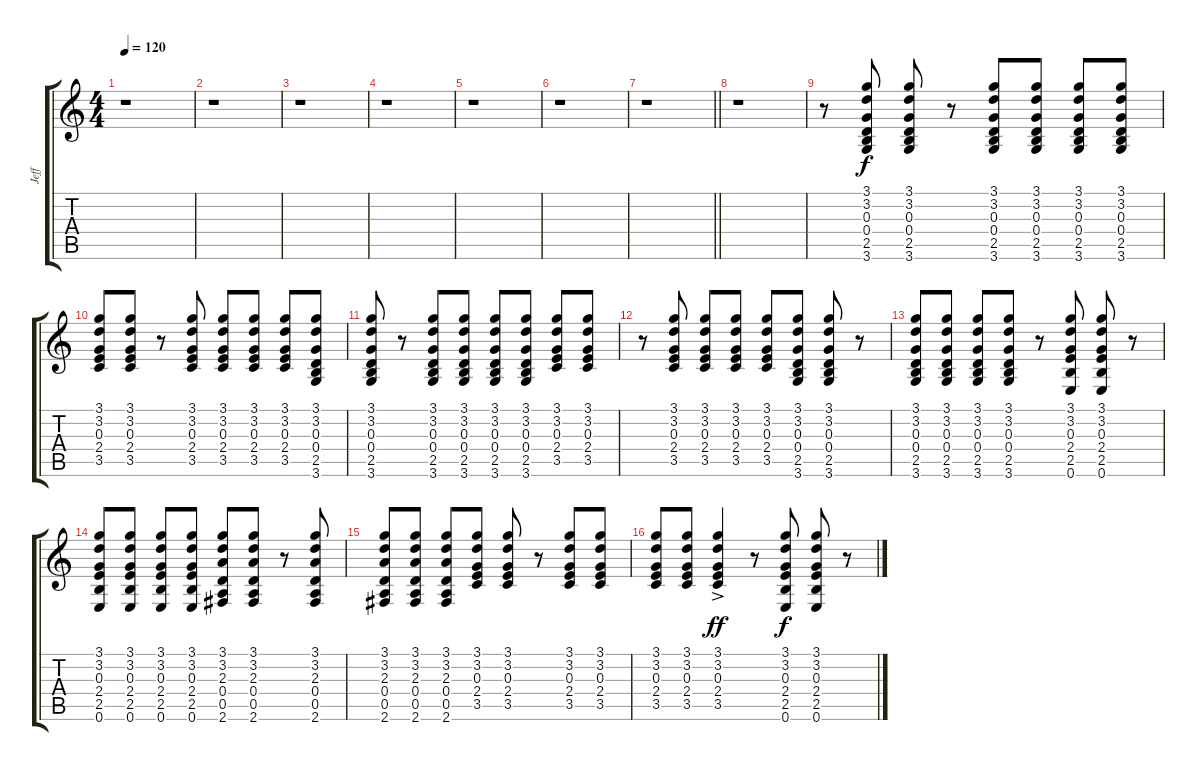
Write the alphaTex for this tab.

\track ("Jeff" "Jeff") {instrument electricguitarclean}
\staff {score tabs}
\tuning (E4 B3 G3 D3 A2 E2) {hide}
\ts (4 4)
\tempo 120
\clef g2
\ks c
r.1{dy pp} |
r.1 |
r.1 |
r.1 |
r.1 |
r.1 |
\barLineRight lightlight
r.1 |
r.1 |
r.8 (3.1 3.2 0.3 0.4 2.5 3.6).8{dy f} (3.1 3.2 0.3 0.4 2.5 3.6).8 r.8 (3.1 3.2 0.3 0.4 2.5 3.6).8 (3.1 3.2 0.3 0.4 2.5 3.6).8 (3.1 3.2 0.3 0.4 2.5 3.6).8 (3.1 3.2 0.3 0.4 2.5 3.6).8 |
(3.1 3.2 0.3 2.4 3.5).8 (3.1 3.2 0.3 2.4 3.5).8 r.8 (3.1 3.2 0.3 2.4 3.5).8 (3.1 3.2 0.3 2.4 3.5).8 (3.1 3.2 0.3 2.4 3.5).8 (3.1 3.2 0.3 2.4 3.5).8 (3.1 3.2 0.3 0.4 2.5 3.6).8 |
(3.1 3.2 0.3 0.4 2.5 3.6).8 r.8 (3.1 3.2 0.3 0.4 2.5 3.6).8 (3.1 3.2 0.3 0.4 2.5 3.6).8 (3.1 3.2 0.3 0.4 2.5 3.6).8 (3.1 3.2 0.3 0.4 2.5 3.6).8 (3.1 3.2 0.3 2.4 3.5).8 (3.1 3.2 0.3 2.4 3.5).8 |
r.8 (3.1 3.2 0.3 2.4 3.5).8 (3.1 3.2 0.3 2.4 3.5).8 (3.1 3.2 0.3 2.4 3.5).8 (3.1 3.2 0.3 2.4 3.5).8 (3.1 3.2 0.3 0.4 2.5 3.6).8 (3.1 3.2 0.3 0.4 2.5 3.6).8 r.8 |
(3.1 3.2 0.3 0.4 2.5 3.6).8 (3.1 3.2 0.3 0.4 2.5 3.6).8 (3.1 3.2 0.3 0.4 2.5 3.6).8 (3.1 3.2 0.3 0.4 2.5 3.6).8 r.8 (3.1 3.2 0.3 2.4 2.5 0.6).8 (3.1 3.2 0.3 2.4 2.5 0.6).8 r.8 |
(3.1 3.2 0.3 2.4 2.5 0.6).8 (3.1 3.2 0.3 2.4 2.5 0.6).8 (3.1 3.2 0.3 2.4 2.5 0.6).8 (3.1 3.2 0.3 2.4 2.5 0.6).8 (3.1 3.2 2.3 0.4 0.5 2.6).8 (3.1 3.2 2.3 0.4 0.5 2.6).8 r.8 (3.1 3.2 2.3 0.4 0.5 2.6).8 |
(3.1 3.2 2.3 0.4 0.5 2.6).8 (3.1 3.2 2.3 0.4 0.5 2.6).8 (3.1 3.2 2.3 0.4 0.5 2.6).8 (3.1 3.2 0.3 2.4 3.5).8 (3.1 3.2 0.3 2.4 3.5).8 r.8 (3.1 3.2 0.3 2.4 3.5).8 (3.1 3.2 0.3 2.4 3.5).8 |
(3.1 3.2 0.3 2.4 3.5).8 (3.1 3.2 0.3 2.4 3.5).8 (3.1 3.2 0.3{ac} 2.4 3.5).4{dy ff} r.8 (3.1 3.2 0.3 2.4 2.5 0.6).8{dy f} (3.1 3.2 0.3 2.4 2.5 0.6).8 r.8
